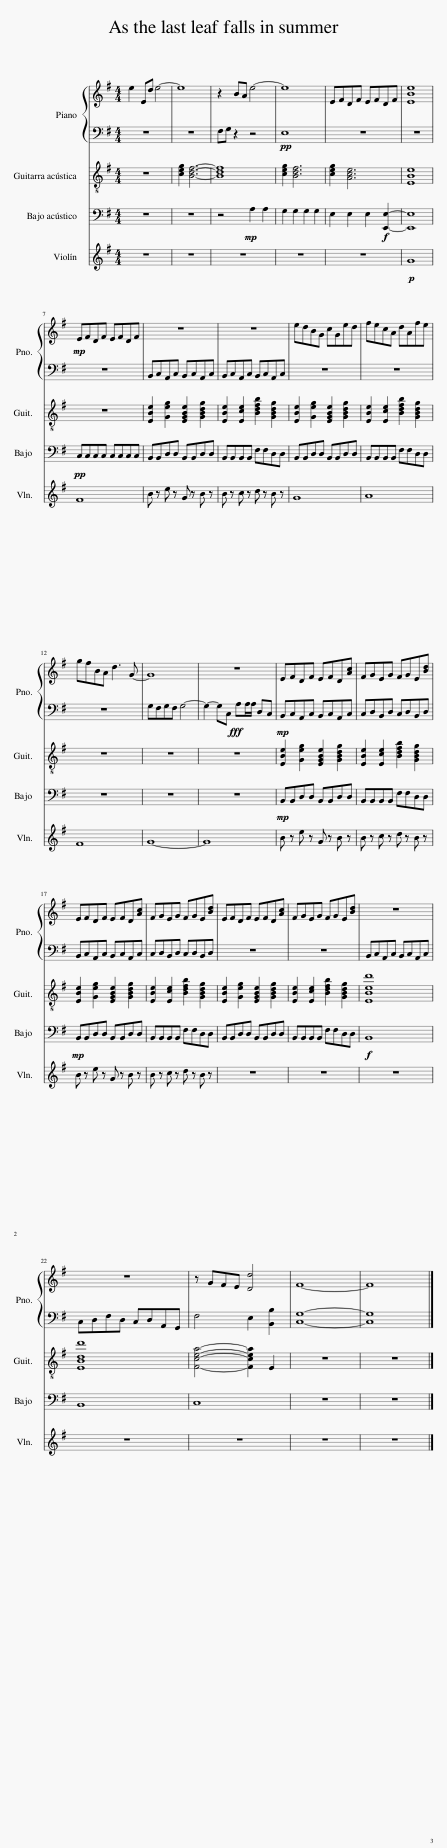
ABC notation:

X:1
%%score { 1 | 2 } 3 4 5
L:1/8
M:4/4
I:linebreak $
K:G
V:1 treble
V:2 bass
V:3 treble-8
V:4 bass transpose=-12
V:5 treble
V:1
 e2 Ed e4- | e8 | z2 BA e4- | e8 | EFDF EFDF | %5
 [EBe]8 |$!mp! EFDF EFDF | z8 | z8 | edBG cGed | %10
 fecA dAfe |$ gfBA d3 G- | G8 | z8 | EFDF EFD[Ac] | %15
 FGEG FGE[Bd] |$ EFDF EFD[Ac] | FGEG FGE[Bd] | EFDF EFD[Ac] | FGEG FGE[Bd] | %20
 z8 |$ z8 | z GFE [Dd]4 | F8- | F8 |] %25
V:2
 z8 | z8 | F,G, z2 z4 |!pp! E,8 | z8 | %5
 z8 |$ z8 | B,,C,A,,C, B,,C,A,,C, | B,,C,A,,C, B,,C,A,,C, | z8 | %10
 z8 |$ z8 | G,F,G,F, G,4- | G,2- G,C,!fff! A,A,/A,/ D,C, |!mp! B,,C,A,,C, B,,C,A,,C, | %15
 C,D,B,,D, C,D,B,,D, |$ B,,C,A,,C, B,,C,A,,C, | C,D,B,,D, C,D,B,,D, | z8 | z8 | %20
 B,,C,A,,C, B,,C,A,,C, |$ C,D,F,D, C,D,A,,G,, | F,4 E,2 [B,,B,]2 | [C,G,]8- | [C,G,]8 |] %25
V:3
 z8 | [ceg]2 [Bdf]6- | [Bdf]8 | [ceg]2 [Bdf]6 | [ceg]2 [Ace]6 | %5
 [EBe]8 |$ z8 | [EBe]2 [Geg]2 [EGBe]2 [GBdg]2 | [EBe]2 [Ece]2 [Bdfb]2 [GBdg]2 | [EBe]2 [Geg]2 [EGBe]2 [GBdg]2 | %10
 [EBe]2 [Ece]2 [Bdfb]2 [GBdg]2 |$ z8 | z8 | z8 | [EBe]2 [Geg]2 [EGBe]2 [GBdg]2 | %15
 [EBe]2 [Ece]2 [Bdfb]2 [GBdg]2 |$ [EBe]2 [Geg]2 [EGBe]2 [GBdg]2 | [EBe]2 [Ece]2 [Bdfb]2 [GBdg]2 | [EBe]2 [Geg]2 [EGBe]2 [GBdg]2 | [EBe]2 [Ece]2 [Bdfb]2 [GBdg]2 | %20
 [EBed']8 |$ [EBdd']8 | [Fcea]4- [Fcea]2 E2 | z8 | z8 |] %25
V:4
 z8 | z8 | z4!mp! A,2 A,2 | G,2 G,2 G,2 G,2 | E,2 E,2 E,2!f! [E,,E,]2- | %5
 [E,,E,]8 |$!pp! C,C,C,C, C,C,C,C, | B,,B,,D,D, B,,B,,D,D, | B,,B,,B,,B,, F,F,D,D, | B,,B,,D,D, B,,B,,D,D, | %10
 B,,B,,B,,B,, F,F,D,D, |$ z8 | z8 | z8 |!mp! B,,B,,D,D, B,,B,,D,D, | %15
 B,,B,,B,,B,, F,F,D,D, |$!mp! B,,B,,D,D, B,,B,,D,D, | B,,B,,B,,B,, F,F,D,D, | B,,B,,D,D, B,,B,,D,D, | B,,B,,B,,B,, F,F,D,D, | %20
!f! B,,8 |$ B,,8 | C,8 | z8 | z8 |] %25
V:5
 z8 | z8 | z8 | z8 | z8 | %5
!p! G8 |$ F8 | B z e z G z B z | B z c z d z B z | G8 | %10
 A8 |$ F8 | G8- | G8 | B z e z G z B z | %15
 B z c z d z B z |$ B z e z G z B z | B z c z d z B z | z8 | z8 | %20
 z8 |$ z8 | z8 | z8 | z8 |] %25
